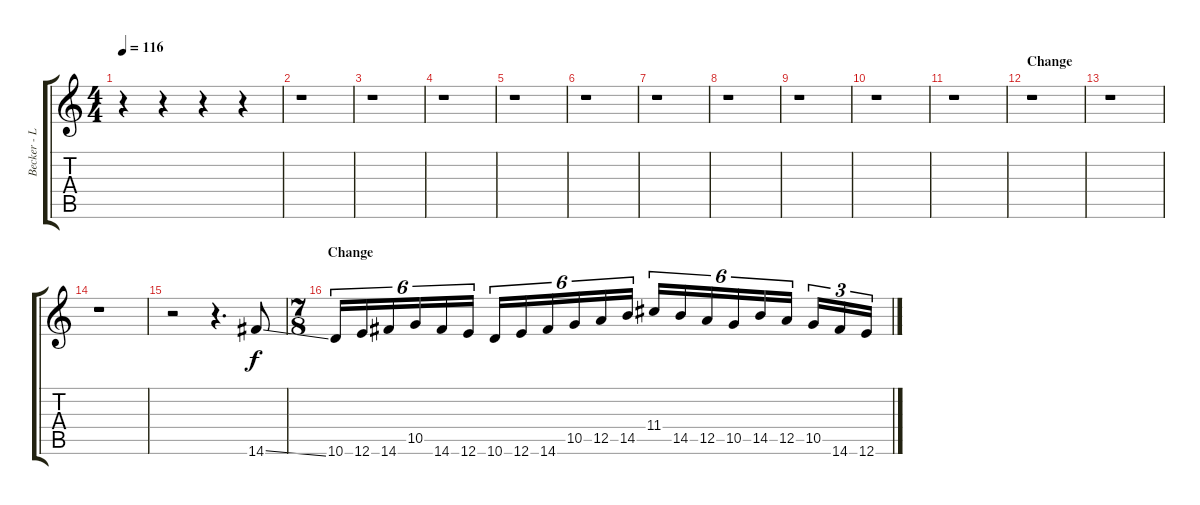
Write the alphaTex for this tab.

\track ("Becker - Lead Harmony" "Becker - L") {instrument distortionguitar}
\staff {score tabs}
\tuning (E4 B3 G3 D3 A2 E2) {hide}
\ts (4 4)
\tempo 116
\clef g2
\ks c
r.4{dy f} r.4 r.4 r.4 |
r.1 |
r.1 |
r.1 |
r.1 |
r.1 |
r.1 |
r.1 |
r.1 |
r.1 |
r.1 |
\section ("" "Change")
r.1 |
r.1 |
r.1 |
r.2 r.4{d} 14.6{ss}.8 |
\ts (7 8)
\section ("" "Change")
10.6.16{tu (6 4)} 12.6.16{tu (6 4)} 14.6.16{tu (6 4)} 10.5.16{tu (6 4)} 14.6.16{tu (6 4)} 12.6.16{tu (6 4)} 10.6.16{tu (6 4)} 12.6.16{tu (6 4)} 14.6.16{tu (6 4)} 10.5.16{tu (6 4)} 12.5.16{tu (6 4)} 14.5.16{tu (6 4)} 11.4.16{tu (6 4)} 14.5.16{tu (6 4)} 12.5.16{tu (6 4)} 10.5.16{tu (6 4)} 14.5.16{tu (6 4)} 12.5.16{tu (6 4)} 10.5.16{tu (3 2)} 14.6.16{tu (3 2)} 12.6.16{tu (3 2)}
